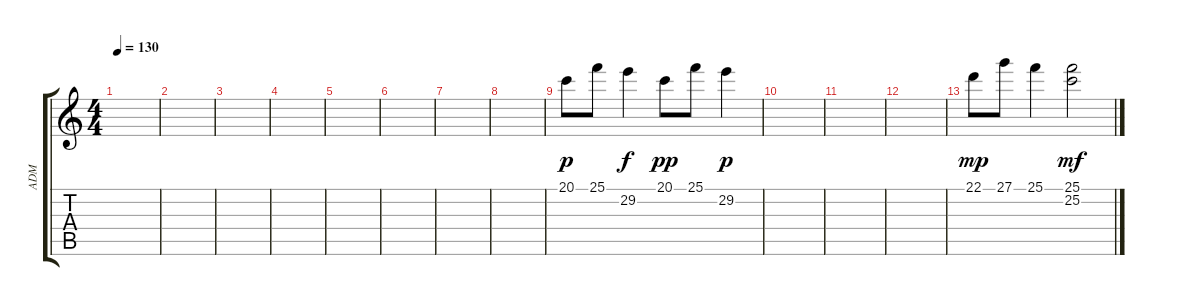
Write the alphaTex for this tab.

\track ("ADM" "ADM") {instrument musicbox}
\staff {score tabs}
\tuning (E4 B3 G3 D3 A2 E2) {hide}
\ts (4 4)
\tempo 130
\clef g2
\ks c
|
|
|
|
|
|
|
|
20.1.8{dy p} 25.1.8 29.2.4{dy f} 20.1.8{dy pp} 25.1.8 29.2.4{dy p} |
|
|
|
22.1.8{dy mp} 27.1.8 25.1.4 (25.1 25.2).2{dy mf}
